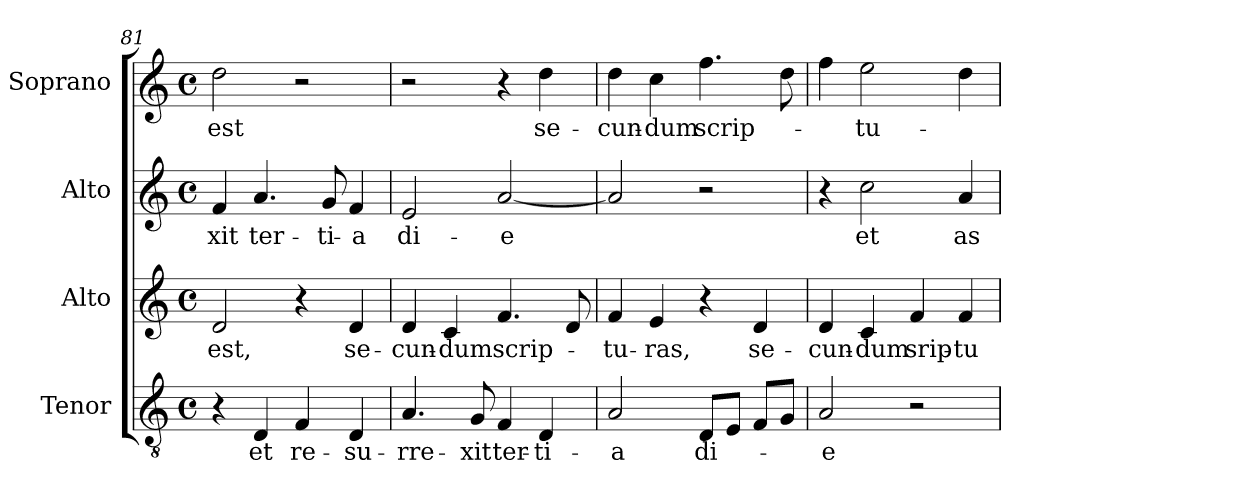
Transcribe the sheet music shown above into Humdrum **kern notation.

**kern	**text	**kern	**text	**kern	**text	**kern	**text
*part4	*part4	*part3	*part3	*part2	*part2	*part1	*part1
*staff4	*staff4	*staff3	*staff3	*staff2	*staff2	*staff1	*staff1
*I"Tenor	*	*I"Alto	*	*I"Alto	*	*I"Soprano	*
*I'T.	*	*I'A.	*	*I'A.	*	*I'S.	*
*clefGv2	*	*clefG2	*	*clefG2	*	*clefG2	*
*ITrd7c12	*	*	*	*	*	*	*
*k[]	*	*k[]	*	*k[]	*	*k[]	*
*C:	*	*C:	*	*C:	*	*C:	*
*M4/4	*	*M4/4	*	*M4/4	*	*M4/4	*
*met(c)	*	*met(c)	*	*met(c)	*	*met(c)	*
=81	=81	=81	=81	=81	=81	=81	=81
!	!	!	!LO:LY:b:color=#000000	!	!	!	!
!	!	!	!	!	!LO:LY:b:color=#000000	!	!
!	!	!	!	!	!	!	!LO:LY:b:color=#000000
4r	.	2di/	est,	4fi/	-xit	2ddi\	est
!	!LO:LY:b:color=#000000	!	!	!	!	!	!
!	!	!	!	!	!LO:LY:b:color=#000000	!	!
4DDi/	et	.	.	4.ai/	ter-	.	.
!	!LO:LY:b:color=#000000	!	!	!	!	!	!
4FFi/	re-	4r	.	.	.	2r	.
!	!	!	!	!	!LO:LY:b:color=#000000	!	!
.	.	.	.	8gi/	-ti-	.	.
!	!LO:LY:b:color=#000000	!	!	!	!	!	!
!	!	!	!LO:LY:b:color=#000000	!	!	!	!
!	!	!	!	!	!LO:LY:b:color=#000000	!	!
4DDi/	-su-	4di/	se-	4fi/	-a	.	.
=82	=82	=82	=82	=82	=82	=82	=82
!	!LO:LY:b:color=#000000	!	!	!	!	!	!
!	!	!	!LO:LY:b:color=#000000	!	!	!	!
!	!	!	!	!	!LO:LY:b:color=#000000	!	!
4.AAi/	-rre-	4di/	-cun-	2ei/	di-	2r	.
!	!	!	!LO:LY:b:color=#000000	!	!	!	!
.	.	4ci/	-dum	.	.	.	.
!	!LO:LY:b:color=#000000	!	!	!	!	!	!
8GGi/	-xit	.	.	.	.	.	.
!	!LO:LY:b:color=#000000	!	!	!	!	!	!
!	!	!	!LO:LY:b:color=#000000	!	!	!	!
!	!	!	!	!	!LO:LY:b:color=#000000	!	!
4FFi/	ter-	4.fi/	scrip-	[2ai/	-e	4r	.
!	!LO:LY:b:color=#000000	!	!	!	!	!	!
!	!	!	!	!	!	!	!LO:LY:b:color=#000000
4DDi/	-ti-	.	.	.	.	4ddi\	se-
.	.	8di/	.	.	.	.	.
!!LO:LB:g=z
=83	=83	=83	=83	=83	=83	=83	=83
!	!LO:LY:b:color=#000000	!	!	!	!	!	!
!	!	!	!LO:LY:b:color=#000000	!	!	!	!
!	!	!	!	!	!	!	!LO:LY:b:color=#000000
2AAi/	-a	4fi/	-tu-	2ai/]	.	4ddi\	-cun-
!	!	!	!LO:LY:b:color=#000000	!	!	!	!
!	!	!	!	!	!	!	!LO:LY:b:color=#000000
.	.	4ei/	-ras,	.	.	4cci\	-dum
!	!LO:LY:b:color=#000000	!	!	!	!	!	!
!	!	!	!	!	!	!	!LO:LY:b:color=#000000
8DDi/L	di-	4r	.	2r	.	4.ffi\	scrip-
8EEi/J	.	.	.	.	.	.	.
!	!	!	!LO:LY:b:color=#000000	!	!	!	!
8FFi/L	.	4di/	se-	.	.	.	.
8GGi/J	.	.	.	.	.	8ddi\	.
=84	=84	=84	=84	=84	=84	=84	=84
!	!LO:LY:b:color=#000000	!	!	!	!	!	!
!	!	!	!LO:LY:b:color=#000000	!	!	!	!
2AAi/	-e	4di/	-cun-	4r	.	4ffi\	.
!	!	!	!LO:LY:b:color=#000000	!	!	!	!
!	!	!	!	!	!LO:LY:b:color=#000000	!	!
!	!	!	!	!	!	!	!LO:LY:b:color=#000000
.	.	4ci/	-dum	2cci\	et	2eei\	-tu-
!	!	!	!LO:LY:b:color=#000000	!	!	!	!
2r	.	4fi/	srip-	.	.	.	.
!	!	!	!LO:LY:b:color=#000000	!	!	!	!
!	!	!	!	!	!LO:LY:b:color=#000000	!	!
.	.	4fi/	-tu-	4ai/	as-	4ddi\	.
=	=	=	=	=	=	=	=
*-	*-	*-	*-	*-	*-	*-	*-
